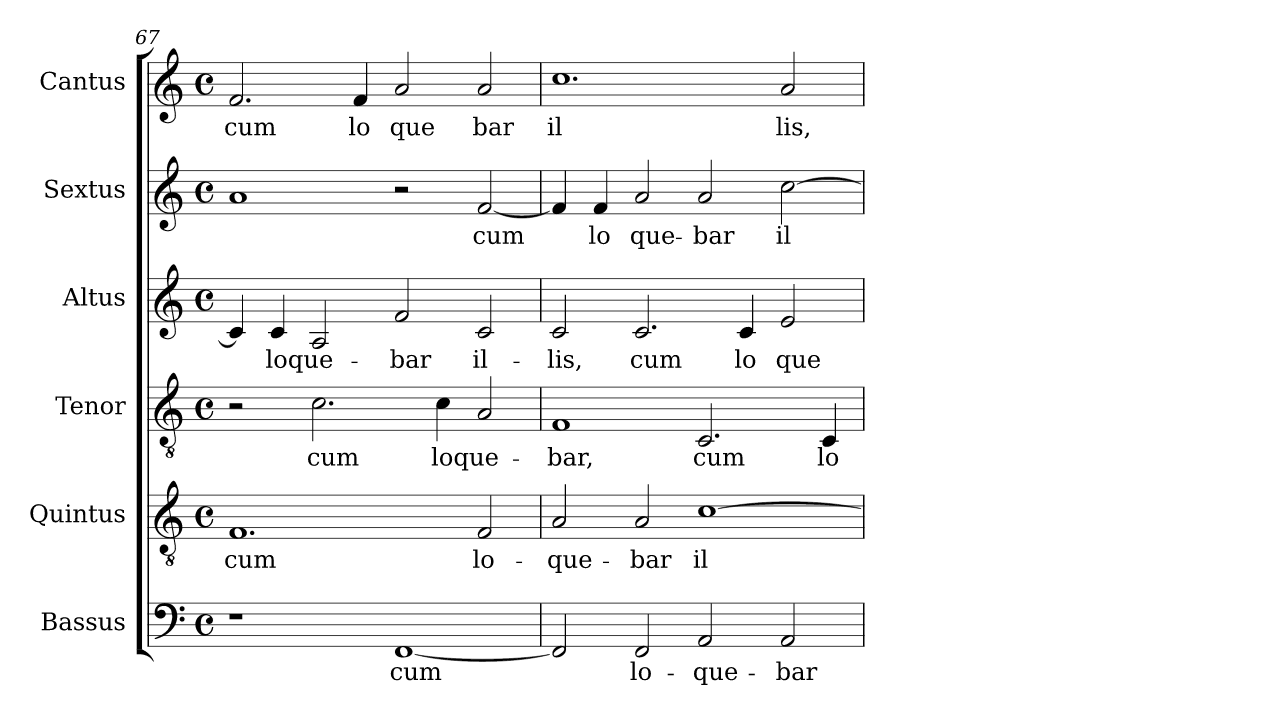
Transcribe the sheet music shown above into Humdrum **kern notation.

**kern	**text	**kern	**text	**kern	**text	**kern	**text	**kern	**text	**kern	**text
*part6	*part6	*part5	*part5	*part4	*part4	*part3	*part3	*part2	*part2	*part1	*part1
*staff6	*staff6	*staff5	*staff5	*staff4	*staff4	*staff3	*staff3	*staff2	*staff2	*staff1	*staff1
*I"Bassus	*	*I"Quintus	*	*I"Tenor	*	*I"Altus	*	*I"Sextus	*	*I"Cantus	*
*clefF4	*	*clefGv2	*	*clefGv2	*	*clefG2	*	*clefG2	*	*clefG2	*
*M4/4	*	*M4/4	*	*M4/4	*	*M4/4	*	*M4/4	*	*M4/4	*
*met(c)	*	*met(c)	*	*met(c)	*	*met(c)	*	*met(c)	*	*met(c)	*
=67	=67	=67	=67	=67	=67	=67	=67	=67	=67	=67	=67
!	!	!	!LO:LY:b:cj	!	!	!	!	!	!	!	!LO:LY:b:cj
1r	.	1.F	cum	2r	.	4c/]	.	1a	.	2.f/	cum
!	!	!	!	!	!	!	!LO:LY:b	!	!	!	!
.	.	.	.	.	.	4c/	-loque-	.	.	.	.
!	!	!	!	!	!LO:LY:b:cj	!	!	!	!	!	!
.	.	.	.	2.c\	cum	2A/	.	.	.	.	.
!	!	!	!	!	!	!	!	!	!	!	!LO:LY:b:cj
.	.	.	.	.	.	.	.	.	.	4f/	lo
!	!LO:LY:b	!	!	!	!	!	!LO:LY:b:cj	!	!	!	!LO:LY:b:cj
[<1FF	cum	.	.	.	.	2f/	-bar	2r	.	2a/	que
!	!	!	!	!	!LO:LY:b	!	!	!	!	!	!
.	.	.	.	4c\	loque-	.	.	.	.	.	.
!	!	!	!LO:LY:b:cj	!	!	!	!LO:LY:b:cj	!	!LO:LY:b	!	!LO:LY:b:cj
.	.	2F/	lo-	2A/	.	2c/	il-	[<2f/	cum	2a/	bar
=68	=68	=68	=68	=68	=68	=68	=68	=68	=68	=68	=68
!	!	!	!LO:LY:b:cj	!	!LO:LY:b:cj	!	!LO:LY:b:cj	!	!	!	!LO:LY:b:cj
2FF/]	.	2A/	-que-	1F	-bar,	2c/	-lis,	4f/]	.	1.cc	il
!	!	!	!	!	!	!	!	!	!LO:LY:b:cj	!	!
.	.	.	.	.	.	.	.	4f/	lo	.	.
!	!LO:LY:b:cj	!	!LO:LY:b:cj	!	!	!	!LO:LY:b:cj	!	!LO:LY:b:cj	!	!
2FF/	lo-	2A/	-bar	.	.	2.c/	cum	2a/	que-	.	.
!	!LO:LY:b:cj	!	!LO:LY:b:cj	!	!LO:LY:b:cj	!	!	!	!LO:LY:b:cj	!	!
2AA/	-que-	[>1c	il-	2.C/	cum	.	.	2a/	-bar	.	.
!	!	!	!	!	!	!	!LO:LY:b:cj	!	!	!	!
.	.	.	.	.	.	4c/	lo	.	.	.	.
!	!LO:LY:b:cj	!	!	!	!	!	!LO:LY:b:cj	!	!LO:LY:b:cj	!	!LO:LY:b:cj
2AA/	-bar	.	.	.	.	2e/	que-	[>2cc\	il-	2a/	lis,
!	!	!	!	!	!LO:LY:b:cj	!	!	!	!	!	!
.	.	.	.	4C/	lo-	.	.	.	.	.	.
=	=	=	=	=	=	=	=	=	=	=	=
*-	*-	*-	*-	*-	*-	*-	*-	*-	*-	*-	*-
